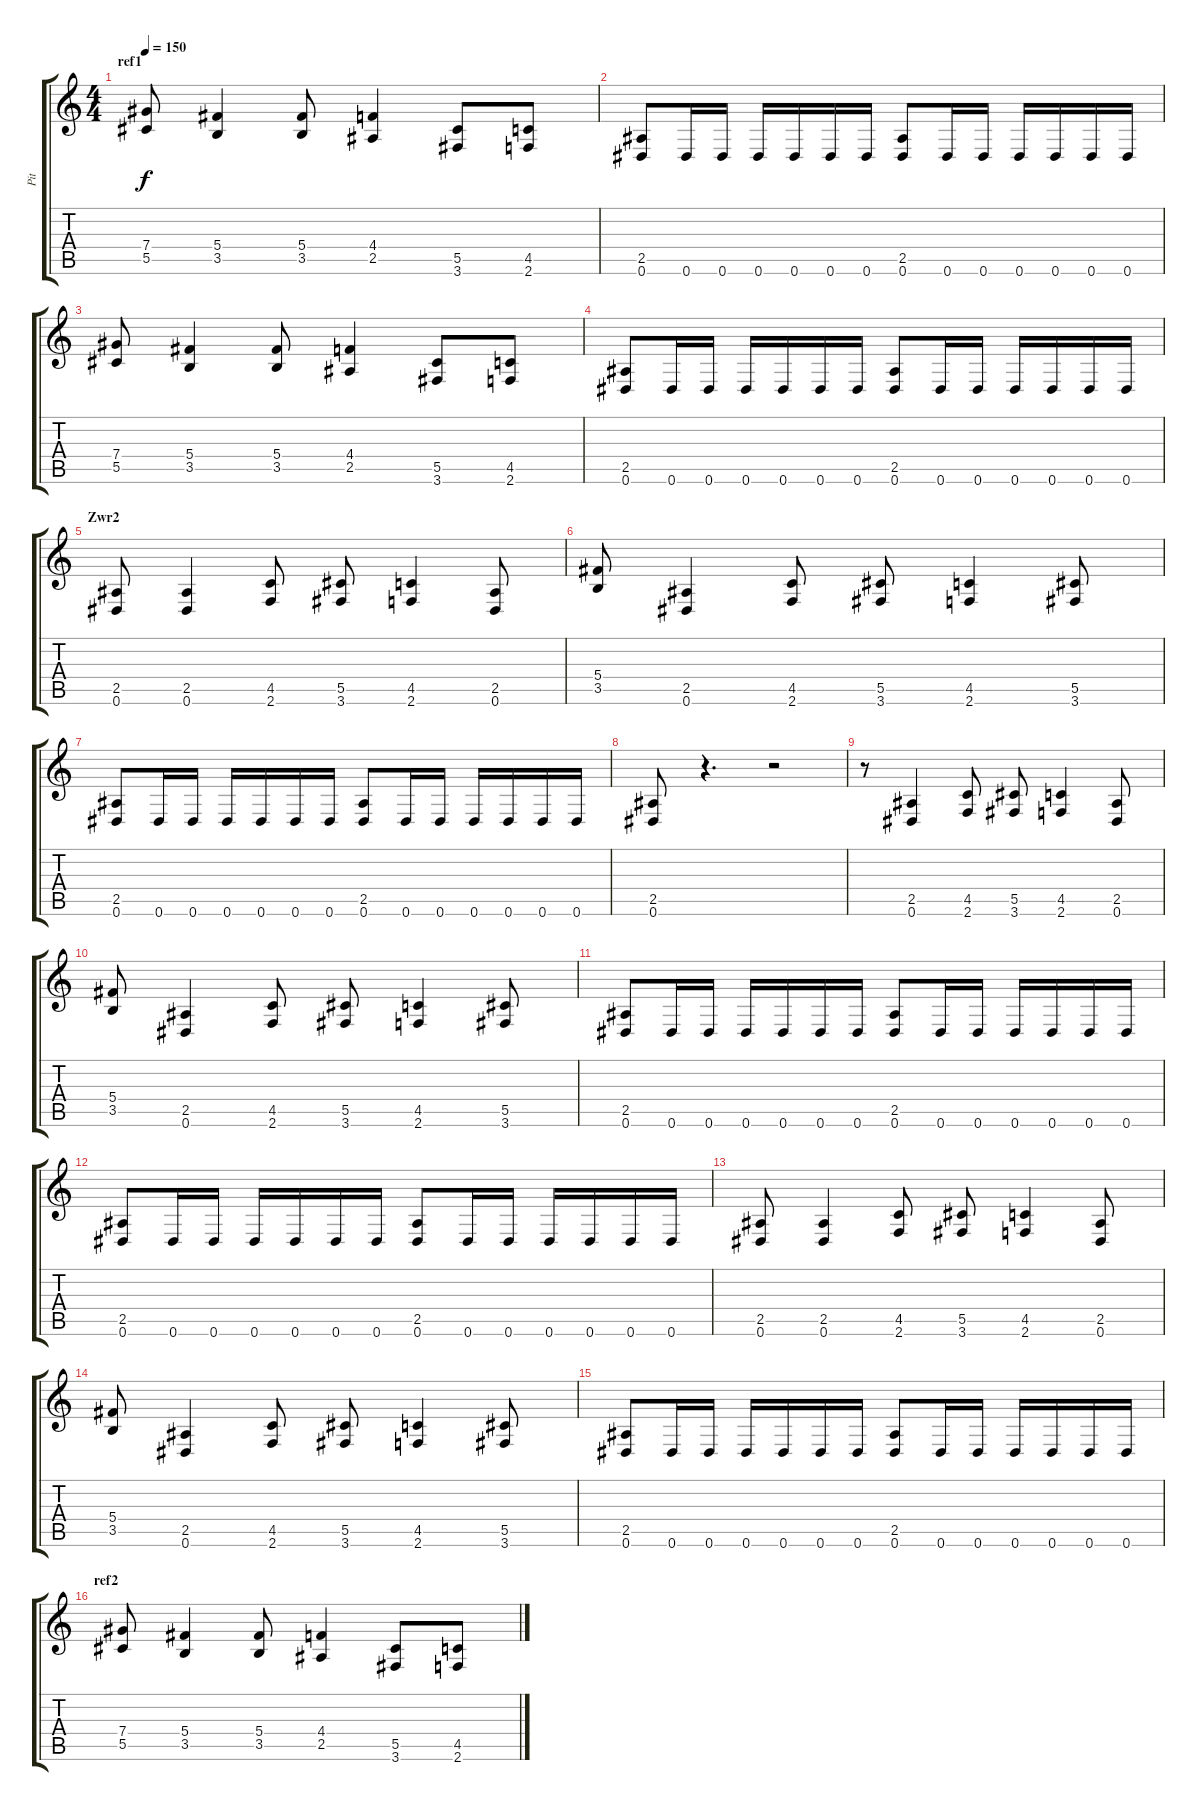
\track ("Pit" "Pit") {instrument overdrivenguitar}
\staff {score tabs}
\tuning (Eb4 Bb3 Gb3 Db3 Ab2 Eb2) {hide}
\ts (4 4)
\section ("" "ref1")
\tempo 150
\clef g2
\ks c
(7.4 5.5).8{dy f} (5.4 3.5).4 (5.4 3.5).8 (4.4 2.5).4 (5.5 3.6).8{txt " "} (4.5 2.6).8 |
(2.5 0.6).8 0.6.16 0.6.16 0.6.16 0.6.16 0.6.16 0.6.16 (2.5 0.6).8 0.6.16 0.6.16 0.6.16 0.6.16 0.6.16 0.6.16 |
(7.4 5.5).8 (5.4 3.5).4 (5.4 3.5).8 (4.4 2.5).4 (5.5 3.6).8 (4.5 2.6).8 |
(2.5 0.6).8 0.6.16 0.6.16 0.6.16 0.6.16 0.6.16 0.6.16 (2.5 0.6).8 0.6.16 0.6.16 0.6.16 0.6.16 0.6.16 0.6.16 |
\section ("" "Zwr2")
(2.5 0.6).8 (2.5 0.6).4 (4.5 2.6).8 (5.5 3.6).8 (4.5 2.6).4 (2.5 0.6).8 |
(5.4 3.5).8 (2.5 0.6).4 (4.5 2.6).8 (5.5 3.6).8 (4.5 2.6).4 (5.5 3.6).8 |
(2.5 0.6).8{txt " "} 0.6.16 0.6.16 0.6.16 0.6.16 0.6.16 0.6.16 (2.5 0.6).8 0.6.16 0.6.16 0.6.16 0.6.16 0.6.16 0.6.16 |
(2.5 0.6).8 r.4{d} r.2 |
r.8 (2.5 0.6).4 (4.5 2.6).8 (5.5 3.6).8 (4.5 2.6).4 (2.5 0.6).8 |
(5.4 3.5).8 (2.5 0.6).4 (4.5 2.6).8 (5.5 3.6).8 (4.5 2.6).4 (5.5 3.6).8 |
(2.5 0.6).8{txt " "} 0.6.16 0.6.16 0.6.16 0.6.16 0.6.16 0.6.16 (2.5 0.6).8 0.6.16 0.6.16 0.6.16 0.6.16 0.6.16 0.6.16 |
(2.5 0.6).8 0.6.16 0.6.16 0.6.16 0.6.16 0.6.16 0.6.16 (2.5 0.6).8 0.6.16 0.6.16 0.6.16 0.6.16 0.6.16 0.6.16 |
(2.5 0.6).8 (2.5 0.6).4 (4.5 2.6).8 (5.5 3.6).8 (4.5 2.6).4 (2.5 0.6).8 |
(5.4 3.5).8 (2.5 0.6).4 (4.5 2.6).8 (5.5 3.6).8 (4.5 2.6).4 (5.5 3.6).8 |
(2.5 0.6).8{txt " "} 0.6.16 0.6.16 0.6.16 0.6.16 0.6.16 0.6.16 (2.5 0.6).8 0.6.16 0.6.16 0.6.16 0.6.16 0.6.16 0.6.16 |
\section ("" "ref2")
(7.4 5.5).8 (5.4 3.5).4 (5.4 3.5).8 (4.4 2.5).4 (5.5 3.6).8{txt " "} (4.5 2.6).8
